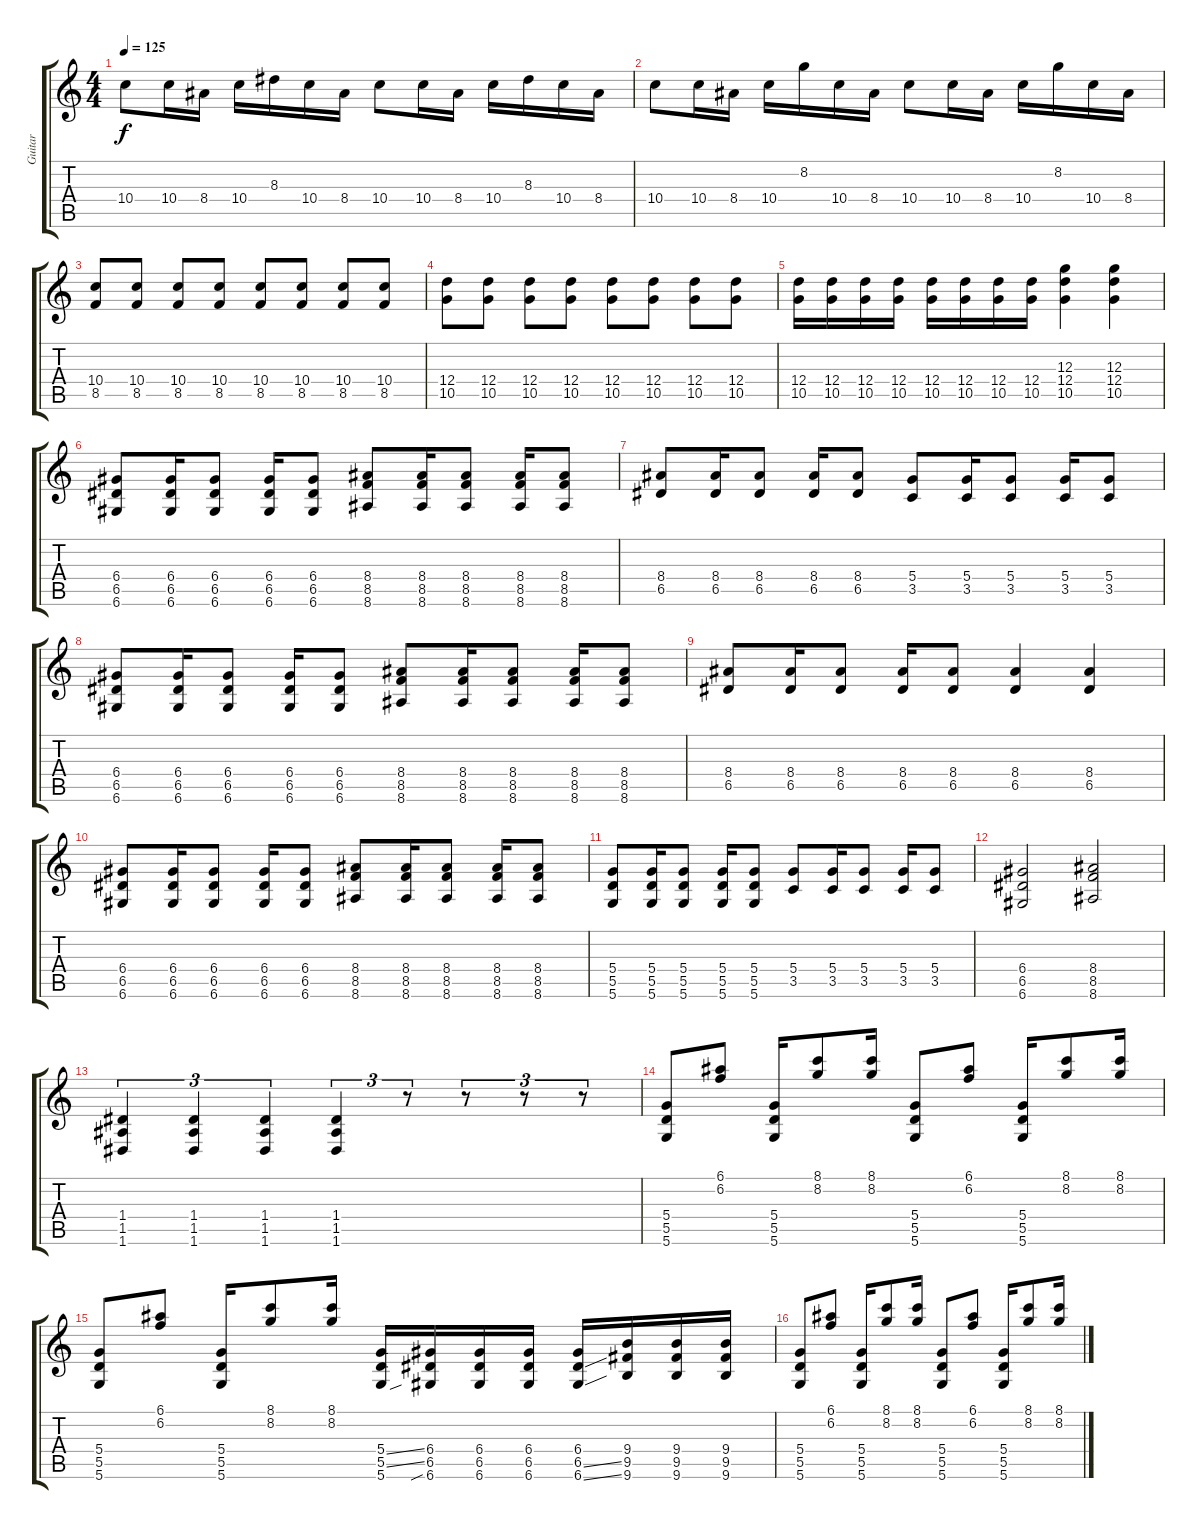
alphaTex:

\track ("Guitar" "Guitar") {instrument overdrivenguitar}
\staff {score tabs}
\tuning (E4 B3 G3 D3 A2 D2) {hide}
\ts (4 4)
\tempo 125
\clef g2
\ks c
10.4.8{dy f} 10.4.16 8.4.16 10.4.16 8.3.16 10.4.16 8.4.16 10.4.8 10.4.16 8.4.16 10.4.16 8.3.16 10.4.16 8.4.16 |
10.4.8 10.4.16 8.4.16 10.4.16 8.2.16 10.4.16 8.4.16 10.4.8 10.4.16 8.4.16 10.4.16 8.2.16 10.4.16 8.4.16 |
(10.4 8.5).8 (10.4 8.5).8 (10.4 8.5).8 (10.4 8.5).8 (10.4 8.5).8 (10.4 8.5).8 (10.4 8.5).8 (10.4 8.5).8 |
(12.4 10.5).8 (12.4 10.5).8 (12.4 10.5).8 (12.4 10.5).8 (12.4 10.5).8 (12.4 10.5).8 (12.4 10.5).8 (12.4 10.5).8 |
(12.4 10.5).16 (12.4 10.5).16 (12.4 10.5).16 (12.4 10.5).16 (12.4 10.5).16 (12.4 10.5).16 (12.4 10.5).16 (12.4 10.5).16 (12.3 12.4 10.5).4 (12.3 12.4 10.5).4 |
(6.4 6.5 6.6).8 (6.4 6.5 6.6).16 (6.4 6.5 6.6).8 (6.4 6.5 6.6).16 (6.4 6.5 6.6).8 (8.4 8.5 8.6).8 (8.4 8.5 8.6).16 (8.4 8.5 8.6).8 (8.4 8.5 8.6).16 (8.4 8.5 8.6).8 |
(8.4 6.5).8 (8.4 6.5).16 (8.4 6.5).8 (8.4 6.5).16 (8.4 6.5).8 (5.4 3.5).8 (5.4 3.5).16 (5.4 3.5).8 (5.4 3.5).16 (5.4 3.5).8 |
(6.4 6.5 6.6).8 (6.4 6.5 6.6).16 (6.4 6.5 6.6).8 (6.4 6.5 6.6).16 (6.4 6.5 6.6).8 (8.4 8.5 8.6).8 (8.4 8.5 8.6).16 (8.4 8.5 8.6).8 (8.4 8.5 8.6).16 (8.4 8.5 8.6).8 |
(8.4 6.5).8 (8.4 6.5).16 (8.4 6.5).8 (8.4 6.5).16 (8.4 6.5).8 (8.4 6.5).4 (8.4 6.5).4 |
(6.4 6.5 6.6).8 (6.4 6.5 6.6).16 (6.4 6.5 6.6).8 (6.4 6.5 6.6).16 (6.4 6.5 6.6).8 (8.4 8.5 8.6).8 (8.4 8.5 8.6).16 (8.4 8.5 8.6).8 (8.4 8.5 8.6).16 (8.4 8.5 8.6).8 |
(5.4 5.5 5.6).8 (5.4 5.5 5.6).16 (5.4 5.5 5.6).8 (5.4 5.5 5.6).16 (5.4 5.5 5.6).8 (5.4 3.5).8 (5.4 3.5).16 (5.4 3.5).8 (5.4 3.5).16 (5.4 3.5).8 |
(6.4 6.5 6.6).2 (8.4 8.5 8.6).2 |
(1.4 1.5 1.6).4{tu (3 2)} (1.4 1.5 1.6).4{tu (3 2)} (1.4 1.5 1.6).4{tu (3 2)} (1.4 1.5 1.6).4{tu (3 2)} r.8{tu (3 2)} r.8{tu (3 2)} r.8{tu (3 2)} r.8{tu (3 2)} |
(5.4 5.5 5.6).8 (6.1 6.2).8 (5.4 5.5 5.6).16 (8.1 8.2).8 (8.1 8.2).16 (5.4 5.5 5.6).8 (6.1 6.2).8 (5.4 5.5 5.6).16 (8.1 8.2).8 (8.1 8.2).16 |
(5.4 5.5 5.6).8 (6.1 6.2).8 (5.4 5.5 5.6).16 (8.1 8.2).8 (8.1 8.2).16 (5.4{ss} 5.5{ss} 5.6).16 (6.4 6.5 6.6{sib}).16 (6.4 6.5 6.6).16 (6.4 6.5 6.6).16 (6.4 6.5{ss} 6.6{ss}).16 (9.4 9.5 9.6).16 (9.4 9.5 9.6).16 (9.4 9.5 9.6).16 |
(5.4 5.5 5.6).8 (6.1 6.2).8 (5.4 5.5 5.6).16 (8.1 8.2).8 (8.1 8.2).16 (5.4 5.5 5.6).8 (6.1 6.2).8 (5.4 5.5 5.6).16 (8.1 8.2).8 (8.1 8.2).16
